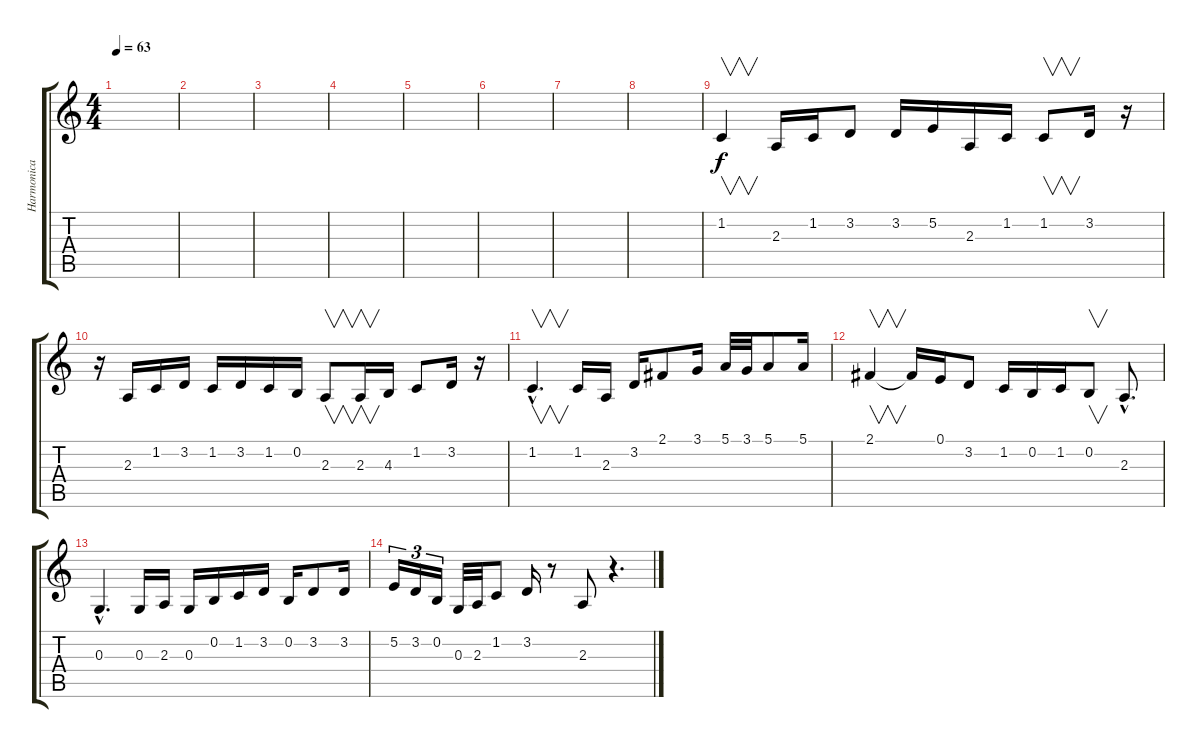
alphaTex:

\track ("Harmonica" "Harmonica") {instrument harmonica}
\staff {score tabs}
\tuning (E4 B3 G3 D3 A2 E2) {hide}
\ts (4 4)
\tempo 63
\clef g2
\ks c
|
|
|
|
|
|
|
|
1.2.4{v} 2.3.16 1.2.16 3.2.8 3.2.16 5.2.16 2.3.16 1.2.16 1.2.8{v} 3.2.16 r.16 |
r.16 2.3.16 1.2.16 3.2.16 1.2.16 3.2.16 1.2.16 0.2.16 2.3.8{v} 2.3.16{v} 4.3.16 1.2.8 3.2.16 r.16 |
1.2{hac}.4{v d} 1.2.16 2.3.16 3.2.16 2.1.8 3.1.16 5.1.32 3.1.32 5.1.8 5.1.16 |
2.1.4{v} 2.1{t}.16 0.1.16 3.2.8 1.2.16 0.2.16 1.2.16 0.2.8{v} 2.3{hac}.8{d} |
0.3{hac}.4{d} 0.3.16 2.3.16 0.3.16 0.2.16 1.2.16 3.2.16 0.2.16 3.2.8 3.2.16 |
5.2.16{tu (3 2)} 3.2.16{tu (3 2)} 0.2.16{tu (3 2)} 0.3.32 2.3.32 1.2.8 3.2.16 r.8 2.3.8 r.4{d}
